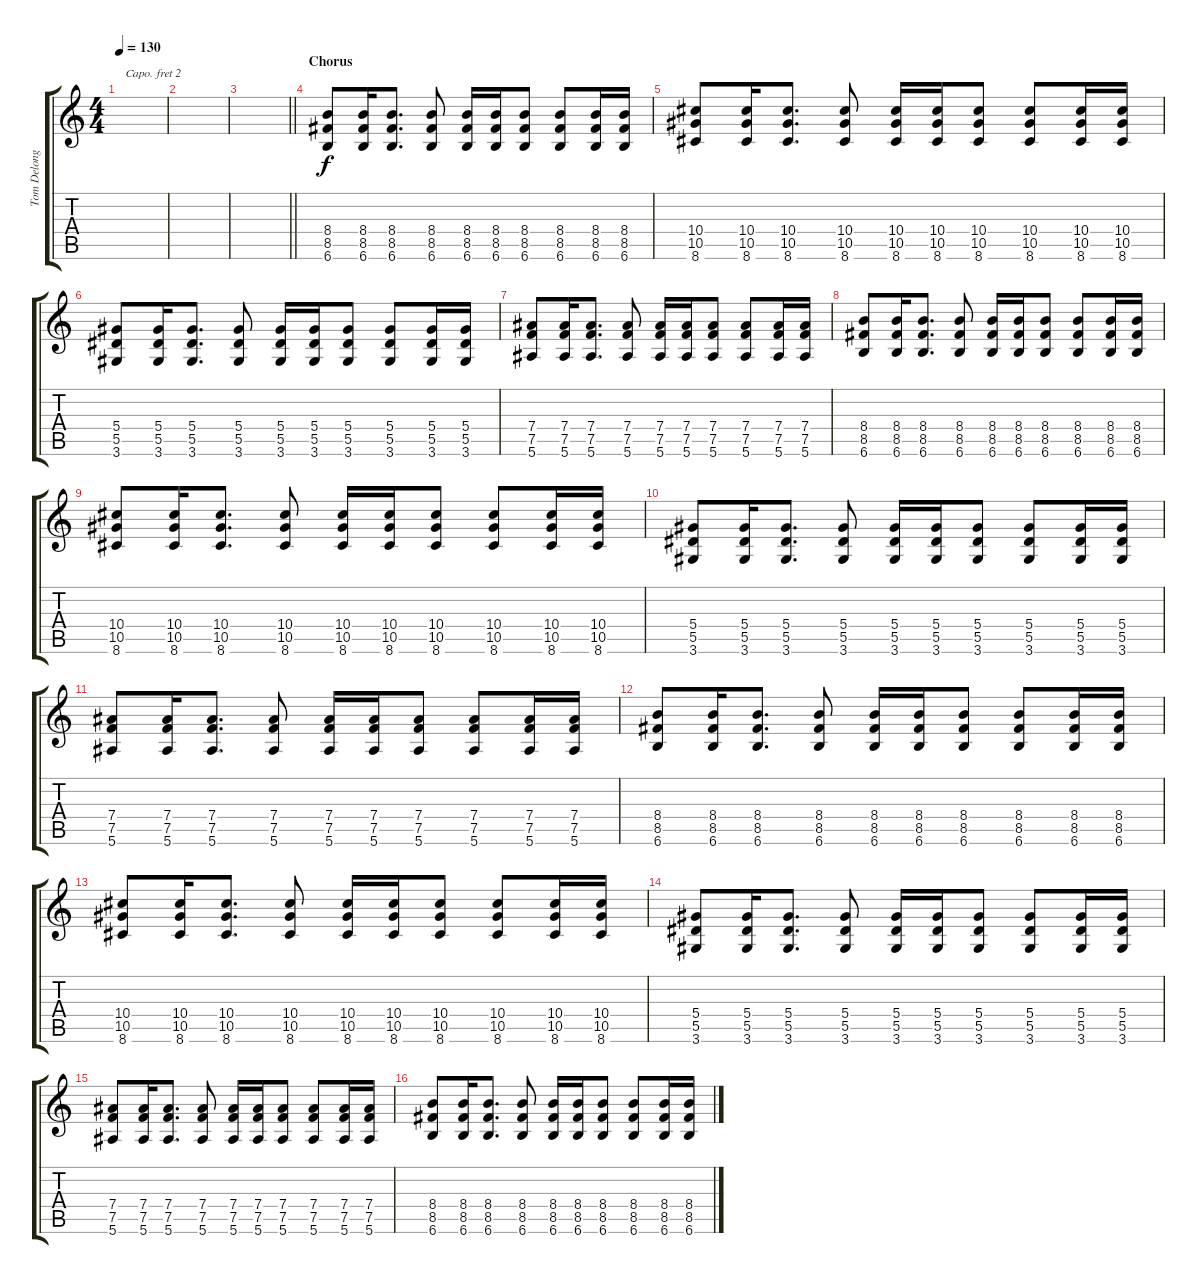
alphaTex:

\track ("Tom Delonge [Guitar]" "Tom Delong") {instrument distortionguitar}
\staff {score tabs}
\capo 2
\tuning (Eb4 Bb3 Gb3 Db3 Ab2 Eb2) {hide}
\ts (4 4)
\tempo 130
\clef g2
\ks c
|
|
\barLineRight lightlight
|
\section ("" "Chorus")
(8.4 8.5 6.6).8 (8.4 8.5 6.6).16 (8.4 8.5 6.6).8{d} (8.4 8.5 6.6).8 (8.4 8.5 6.6).16 (8.4 8.5 6.6).16 (8.4 8.5 6.6).8 (8.4 8.5 6.6).8 (8.4 8.5 6.6).16 (8.4 8.5 6.6).16 |
(10.4 10.5 8.6).8 (10.4 10.5 8.6).16 (10.4 10.5 8.6).8{d} (10.4 10.5 8.6).8 (10.4 10.5 8.6).16 (10.4 10.5 8.6).16 (10.4 10.5 8.6).8 (10.4 10.5 8.6).8 (10.4 10.5 8.6).16 (10.4 10.5 8.6).16 |
(5.4 5.5 3.6).8 (5.4 5.5 3.6).16 (5.4 5.5 3.6).8{d} (5.4 5.5 3.6).8 (5.4 5.5 3.6).16 (5.4 5.5 3.6).16 (5.4 5.5 3.6).8 (5.4 5.5 3.6).8 (5.4 5.5 3.6).16 (5.4 5.5 3.6).16 |
(7.4 7.5 5.6).8 (7.4 7.5 5.6).16 (7.4 7.5 5.6).8{d} (7.4 7.5 5.6).8 (7.4 7.5 5.6).16 (7.4 7.5 5.6).16 (7.4 7.5 5.6).8 (7.4 7.5 5.6).8 (7.4 7.5 5.6).16 (7.4 7.5 5.6).16 |
(8.4 8.5 6.6).8 (8.4 8.5 6.6).16 (8.4 8.5 6.6).8{d} (8.4 8.5 6.6).8 (8.4 8.5 6.6).16 (8.4 8.5 6.6).16 (8.4 8.5 6.6).8 (8.4 8.5 6.6).8 (8.4 8.5 6.6).16 (8.4 8.5 6.6).16 |
(10.4 10.5 8.6).8 (10.4 10.5 8.6).16 (10.4 10.5 8.6).8{d} (10.4 10.5 8.6).8 (10.4 10.5 8.6).16 (10.4 10.5 8.6).16 (10.4 10.5 8.6).8 (10.4 10.5 8.6).8 (10.4 10.5 8.6).16 (10.4 10.5 8.6).16 |
(5.4 5.5 3.6).8 (5.4 5.5 3.6).16 (5.4 5.5 3.6).8{d} (5.4 5.5 3.6).8 (5.4 5.5 3.6).16 (5.4 5.5 3.6).16 (5.4 5.5 3.6).8 (5.4 5.5 3.6).8 (5.4 5.5 3.6).16 (5.4 5.5 3.6).16 |
(7.4 7.5 5.6).8 (7.4 7.5 5.6).16 (7.4 7.5 5.6).8{d} (7.4 7.5 5.6).8 (7.4 7.5 5.6).16 (7.4 7.5 5.6).16 (7.4 7.5 5.6).8 (7.4 7.5 5.6).8 (7.4 7.5 5.6).16 (7.4 7.5 5.6).16 |
(8.4 8.5 6.6).8 (8.4 8.5 6.6).16 (8.4 8.5 6.6).8{d} (8.4 8.5 6.6).8 (8.4 8.5 6.6).16 (8.4 8.5 6.6).16 (8.4 8.5 6.6).8 (8.4 8.5 6.6).8 (8.4 8.5 6.6).16 (8.4 8.5 6.6).16 |
(10.4 10.5 8.6).8 (10.4 10.5 8.6).16 (10.4 10.5 8.6).8{d} (10.4 10.5 8.6).8 (10.4 10.5 8.6).16 (10.4 10.5 8.6).16 (10.4 10.5 8.6).8 (10.4 10.5 8.6).8 (10.4 10.5 8.6).16 (10.4 10.5 8.6).16 |
(5.4 5.5 3.6).8 (5.4 5.5 3.6).16 (5.4 5.5 3.6).8{d} (5.4 5.5 3.6).8 (5.4 5.5 3.6).16 (5.4 5.5 3.6).16 (5.4 5.5 3.6).8 (5.4 5.5 3.6).8 (5.4 5.5 3.6).16 (5.4 5.5 3.6).16 |
(7.4 7.5 5.6).8 (7.4 7.5 5.6).16 (7.4 7.5 5.6).8{d} (7.4 7.5 5.6).8 (7.4 7.5 5.6).16 (7.4 7.5 5.6).16 (7.4 7.5 5.6).8 (7.4 7.5 5.6).8 (7.4 7.5 5.6).16 (7.4 7.5 5.6).16 |
(8.4 8.5 6.6).8 (8.4 8.5 6.6).16 (8.4 8.5 6.6).8{d} (8.4 8.5 6.6).8 (8.4 8.5 6.6).16 (8.4 8.5 6.6).16 (8.4 8.5 6.6).8 (8.4 8.5 6.6).8 (8.4 8.5 6.6).16 (8.4 8.5 6.6).16
